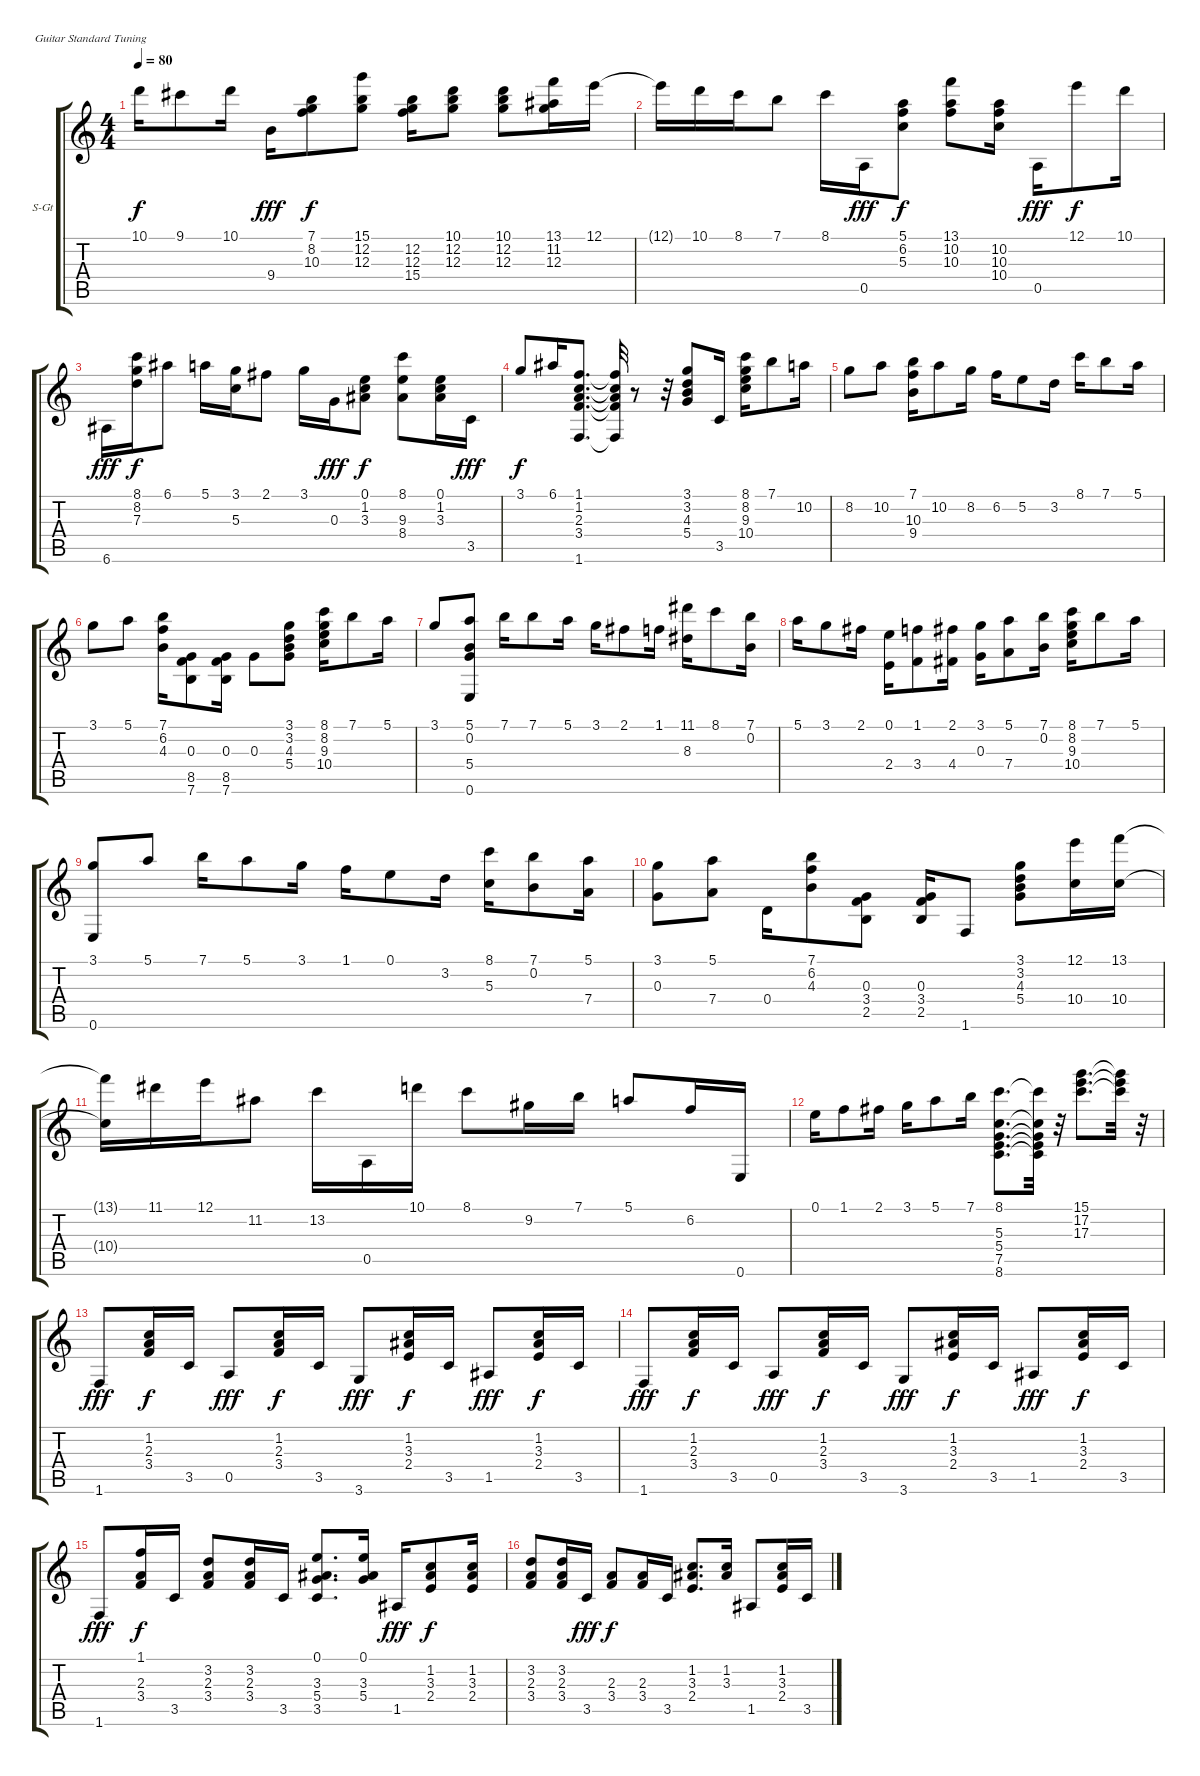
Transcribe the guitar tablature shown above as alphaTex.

\bracketExtendMode groupsimilarinstruments
\firstSystemTrackNameOrientation horizontal
\otherSystemsTrackNameOrientation horizontal
\track ("Dilermando Reis" "S-Gt") {instrument acousticguitarsteel}
\staff {score tabs}
\tuning (E4 B3 G3 D3 A2 E2)
\ts (4 4)
\tempo 80
\clef g2
\ks c
10.1.16{dy f} 9.1.8 10.1.16 9.4.16{dy fff} (7.1 8.2 10.3).8{dy f} (15.1 12.2 12.3).8 (12.2 12.3 15.4).16 (10.1 12.2 12.3).8 (10.1 12.2 12.3).8 (13.1 11.2 12.3).16 12.1.16 |
12.1{t}.16 10.1.16 8.1.16 7.1.8 8.1.16 0.5.16{dy fff} (5.1 6.2 5.3).8{dy f} (13.1 10.2 10.3).8 (10.2 10.3 10.4).16 0.5.16{dy fff} 12.1.8{dy f} 10.1.16 |
6.6.16{dy fff} (8.1 8.2 7.3).16{dy f} 6.1.8 5.1.16 (3.1 5.3).16 2.1.8 3.1.16 0.3.16{dy fff} (0.1 1.2 3.3).8{dy f} (8.1 9.3 8.4).8 (0.1 1.2 3.3).16 3.5.16{dy fff} |
3.1.8{dy f} 6.1.16 (1.1 1.2 2.3 3.4 1.6).8{d} (1.1{t} 1.2{t} 2.3{t} 3.4{t} 1.6{t}).32 r.8 r.32 (3.1 3.2 4.3 5.4).8 3.5.16 (8.1 8.2 9.3 10.4).16 7.1.8 10.2.16 |
8.2.8 10.2.8 (7.1 10.3 9.4).16 10.2.8 8.2.16 6.2.16 5.2.8 3.2.16 8.1.16 7.1.8 5.1.16 |
3.1.8 5.1.8 (7.1 6.2 4.3).16 (0.3 8.5 7.6).8 (0.3 8.5 7.6).16 0.3.8 (3.1 3.2 4.3 5.4).8 (8.1 8.2 9.3 10.4).16 7.1.8 5.1.16 |
3.1.8 (5.1 0.2 5.4 0.6).8 7.1.16 7.1.8 5.1.16 3.1.16 2.1.8 1.1.16 (11.1 8.3).16 8.1.8 (7.1 0.2).16 |
5.1.16 3.1.8 2.1.16 (0.1 2.4).16 (1.1 3.4).8 (2.1 4.4).16 (3.1 0.3).16 (5.1 7.4).8 (7.1 0.2).16 (8.1 8.2 9.3 10.4).16 7.1.8 5.1.16 |
(3.1 0.6).8 5.1.8 7.1.16 5.1.8 3.1.16 1.1.16 0.1.8 3.2.16 (8.1 5.3).16 (7.1 0.2).8 (5.1 7.4).16 |
(3.1 0.3).8 (5.1 7.4).8 0.4.16 (7.1 6.2 4.3).8 (0.3 3.4 2.5).8 (0.3 3.4 2.5).16 1.6.8 (3.1 3.2 4.3 5.4).8 (12.1 10.4).16 (13.1 10.4).16 |
(13.1{t} 10.4{t}).16 11.1.16 12.1.16 11.2.8 13.2.16 0.5.16 10.1.16 8.1.8 9.2.16 7.1.16 5.1.8 6.2.16 0.6.16 |
0.1.16 1.1.8 2.1.16 3.1.16 5.1.8 7.1.16 (8.1 5.3 5.4 7.5 8.6).8{d} (8.1{t} 5.3{t} 5.4{t} 7.5{t} 8.6{t}).32 r.32 (15.1 17.2 17.3).8{d} (15.1{t} 17.2{t} 17.3{t}).32 r.32 |
1.6.8{dy fff} (1.2 2.3 3.4).16{dy f} 3.5.16 0.5.8{dy fff} (1.2 2.3 3.4).16{dy f} 3.5.16 3.6.8{dy fff} (1.2 3.3 2.4).16{dy f} 3.5.16 1.5.8{dy fff} (1.2 3.3 2.4).16{dy f} 3.5.16 |
1.6.8{dy fff} (1.2 2.3 3.4).16{dy f} 3.5.16 0.5.8{dy fff} (1.2 2.3 3.4).16{dy f} 3.5.16 3.6.8{dy fff} (1.2 3.3 2.4).16{dy f} 3.5.16 1.5.8{dy fff} (1.2 3.3 2.4).16{dy f} 3.5.16 |
1.6.8{dy fff} (1.1 2.3 3.4).16{dy f} 3.5.16 (3.2 2.3 3.4).8 (3.2 2.3 3.4).16 3.5.16 (0.1 3.3 5.4 3.5).8{d} (0.1 3.3 5.4).16 1.5.16{dy fff} (1.2 3.3 2.4).8{dy f} (1.2 3.3 2.4).16 |
(3.2 2.3 3.4).8 (3.2 2.3 3.4).16 3.5.16{dy fff} (2.3 3.4).8{dy f} (2.3 3.4).16 3.5.16 (1.2 3.3 2.4).8{d} (1.2 3.3).16 1.5.8 (1.2 3.3 2.4).16 3.5.16
